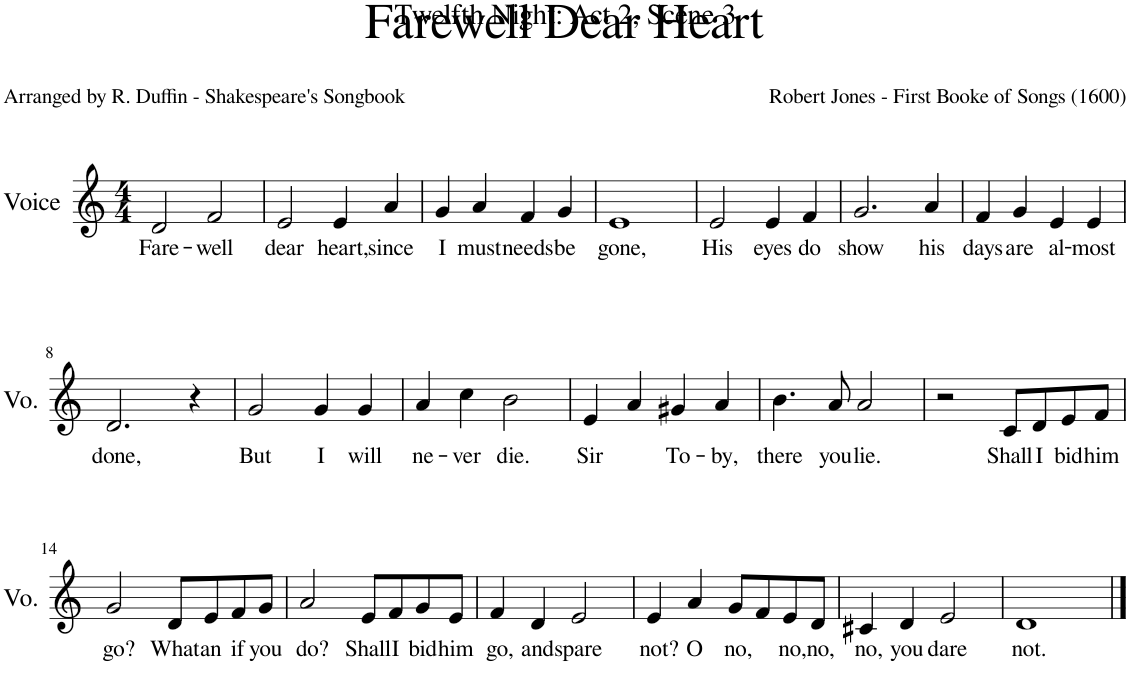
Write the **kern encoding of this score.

**kern	**text
*part1	*part1
*staff1	*staff1
*I"Voice	*
*I'Vo.	*
*clefG2	*
*k[]	*
*M4/4	*
=1	=1
!	!LO:LY:b
2d/	Fare-
!	!LO:LY:b
2f/	-well
=2	=2
!	!LO:LY:b
2e/	dear
!	!LO:LY:b
4e/	heart,
!	!LO:LY:b
4a/	since
=3	=3
!	!LO:LY:b
4g/	I
!	!LO:LY:b
4a/	must
!	!LO:LY:b
4f/	needs
!	!LO:LY:b
4g/	be
=4	=4
!	!LO:LY:b
1e	gone,
=5	=5
!	!LO:LY:b
2e/	His
!	!LO:LY:b
4e/	eyes
!	!LO:LY:b
4f/	do
=6	=6
!	!LO:LY:b
2.g/	show
!	!LO:LY:b
4a/	his
=7	=7
!	!LO:LY:b
4f/	days
!	!LO:LY:b
4g/	are
!	!LO:LY:b
4e/	al-
!	!LO:LY:b
4e/	-most
!!LO:LB:g=z
=8	=8
!	!LO:LY:b
2.d/	done,
4r	.
=9	=9
!	!LO:LY:b
2g/	But
!	!LO:LY:b
4g/	I
!	!LO:LY:b
4g/	will
=10	=10
!	!LO:LY:b
4a/	ne-
!	!LO:LY:b
4cc\	-ver
!	!LO:LY:b
2b\	die.
=11	=11
!	!LO:LY:b
4e/	Sir
4a/	.
!	!LO:LY:b
4g#X/	To-
!	!LO:LY:b
4a/	-by,
=12	=12
!	!LO:LY:b
4.b\	there
!	!LO:LY:b
8a/	you
!	!LO:LY:b
2a/	lie.
=13	=13
2r	.
!	!LO:LY:b
8c/L	Shall
!	!LO:LY:b
8d/	I
!	!LO:LY:b
8e/	bid
!	!LO:LY:b
8f/J	him
!!LO:LB:g=z
=14	=14
!	!LO:LY:b
2g/	go?
!	!LO:LY:b
8d/L	What
!	!LO:LY:b
8e/	an
!	!LO:LY:b
8f/	if
!	!LO:LY:b
8g/J	you
=15	=15
!	!LO:LY:b
2a/	do?
!	!LO:LY:b
8e/L	Shall
!	!LO:LY:b
8f/	I
!	!LO:LY:b
8g/	bid
!	!LO:LY:b
8e/J	him
=16	=16
!	!LO:LY:b
4f/	go,
!	!LO:LY:b
4d/	and
!	!LO:LY:b
2e/	spare
=17	=17
!	!LO:LY:b
4e/	not?
!	!LO:LY:b
4a/	O
!	!LO:LY:b
8g/L	no,
8f/	.
!	!LO:LY:b
8e/	no,
!	!LO:LY:b
8d/J	no,
=18	=18
!	!LO:LY:b
4c#X/	no,
!	!LO:LY:b
4d/	you
!	!LO:LY:b
2e/	dare
=19	=19
!	!LO:LY:b
1d	not.
==	==
*-	*-
